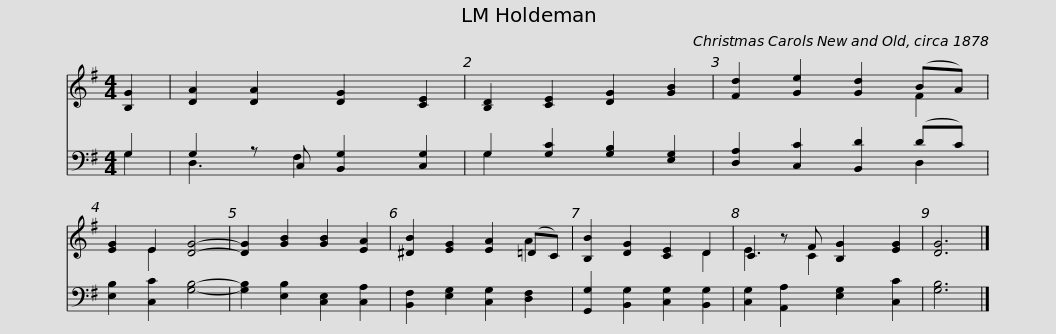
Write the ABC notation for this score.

X:1
%%score ( 1 2 ) ( 3 4 )
L:1/8
M:4/4
I:linebreak $
K:G
V:1 treble
V:2 treble
V:3 bass
V:4 bass
V:1
 [B,G]2 | [DA]2 [DA]2 [DG]2 [CE]2 | [B,D]2 [CE]2 [DG]2 [GB]2 | [Fd]2 [Ge]2 [Gd]2 (BA) | [EG]2 E2 [DG]4- | %5
 [DG]2 [GB]2 [GB]2 [EA]2 | [^DB]2 [EG]2 [EA]2 (=DC) |$ [B,B]2 [DG]2 [CE]2 D2 | C2 z F [B,G]2 [EG]2 | [DG]6 |] %10
V:2
 x2 | x8 | x8 | x6 F2 | x2 E2 x4 | %5
 x8 | x6 A2 |$ x6 D2 | E3 C2 x3 | x6 |] %10
V:3
 G,2 | G,2 z C, [B,,G,]2 [C,G,]2 | G,2 [G,C]2 [G,B,]2 [E,G,]2 | [D,A,]2 [C,C]2 [B,,D]2 (DC) | [E,B,]2 [C,C]2 [G,B,]4- | %5
 [G,B,]2 [E,B,]2 [C,E,]2 [C,A,]2 | [B,,F,]2 [E,G,]2 [C,G,]2 [D,F,]2 |$ [G,,G,]2 [B,,G,]2 [C,G,]2 [B,,G,]2 | [C,G,]2 [A,,A,]2 [E,G,]2 [C,C]2 | [G,B,]6 |] %10
V:4
 G,2 | D,3 F,2 x3 | G,2 x6 | x6 D,2 | x8 | %5
 x8 | x8 |$ x8 | x8 | x6 |] %10
